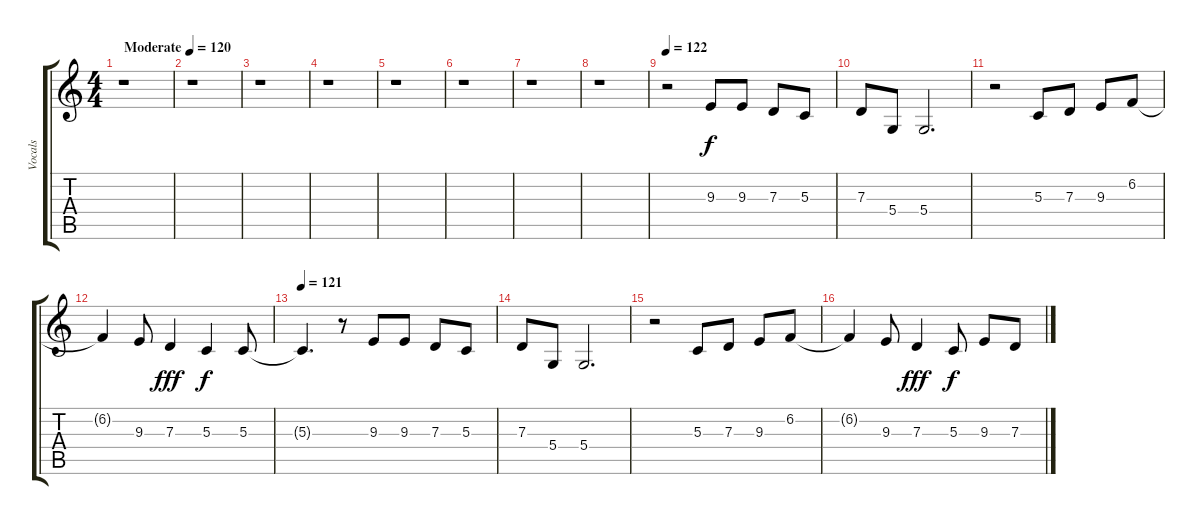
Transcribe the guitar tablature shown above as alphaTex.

\track ("Vocals" "Vocals") {instrument choiraahs}
\staff {score tabs}
\tuning (E4 B3 G3 D3 A2 E2) {hide}
\ts (4 4)
\tempo (120 "Moderate")
\clef g2
\ks c
r.1{dy f instrument choiraahs} |
r.1 |
r.1 |
r.1 |
r.1 |
r.1 |
r.1 |
r.1 |
\tempo 122
r.2 9.3.8 9.3.8 7.3.8 5.3.8 |
7.3.8 5.4.8 5.4.2{d} |
r.2 5.3.8 7.3.8 9.3.8 6.2.8 |
6.2{t}.4 9.3.8 7.3.4{dy fff} 5.3.4{dy f} 5.3.8 |
\tempo 121
5.3{t}.4{d} r.8 9.3.8 9.3.8 7.3.8 5.3.8 |
7.3.8 5.4.8 5.4.2{d} |
r.2 5.3.8 7.3.8 9.3.8 6.2.8 |
6.2{t}.4 9.3.8 7.3.4{dy fff} 5.3.8{dy f} 9.3.8 7.3.8
